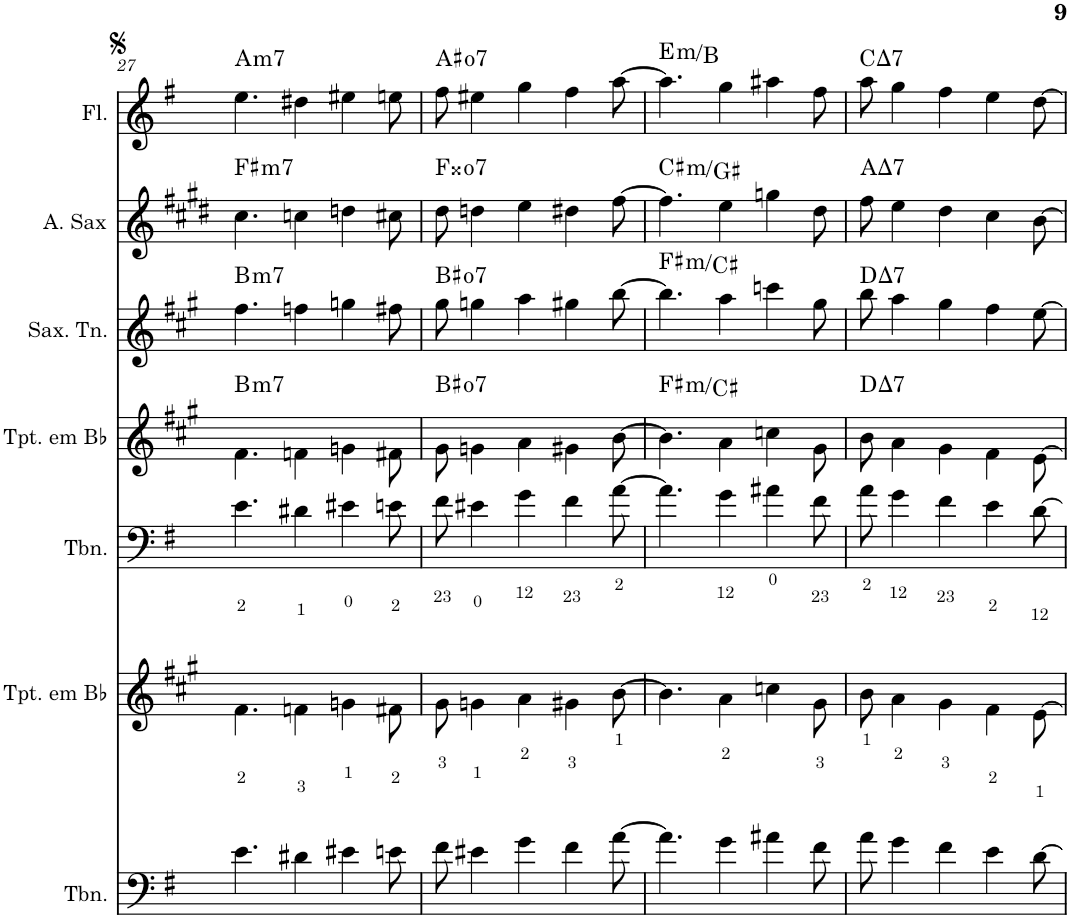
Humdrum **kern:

**kern	**kern	**kern	**kern	**harte	**kern	**harte	**kern	**harte	**kern	**harte
*part7	*part6	*part5	*part4	*part4	*part3	*part3	*part2	*part2	*part1	*part1
*staff7	*staff6	*staff5	*staff4	*	*staff3	*	*staff2	*	*staff1	*
*I"Trombone	*I"Trompete em Bb	*I"Trombone	*I"Trompete em Bb	*	*I"Saxofone Tenor	*	*I"Saxofone Alto	*	*I"Flauta Transversal	*
*I'Tbn.	*I'Tpt. em Bb	*I'Tbn.	*I'Tpt. em Bb	*	*I'Sax. Tn.	*	*	*	*I'Fl.	*
!!LO:PB:g=z
*clefF4	*clefG2	*clefF4	*clefG2	*	*clefG2	*	*clefG2	*	*clefG2	*
*	*Trd1c2	*	*Trd1c2	*	*Trd8c14	*	*Trd5c9	*	*	*
*k[f#]	*k[f#c#g#]	*k[f#]	*k[f#c#g#]	*	*k[f#c#g#]	*	*k[f#c#g#d#]	*	*k[f#]	*
*M4/4	*M4/4	*M4/4	*M4/4	*	*M4/4	*	*M4/4	*	*M4/4	*
=27	=27	=27	=27	=27	=27	=27	=27	=27	=27	=27
!	!	!	!	!LO:H:kt=m7	!	!LO:H:kt=m7	!	!LO:H:kt=m7	!	!LO:H:kt=m7
4.e\	4.f#\	4.e\	4.f#\	B:min7	4.ff#\	B:min7	4.cc#\	F#:min7	4.ee\	A:min7
4d#X\	4fn\	4d#X\	4fn\	.	4ffn\	.	4ccn\	.	4dd#X\	.
4e#X\	4gn\	4e#X\	4gn\	.	4ggn\	.	4ddn\	.	4ee#X\	.
8en\	8f#X\	8en\	8f#X\	.	8ff#X\	.	8cc#X\	.	8een\	.
=28	=28	=28	=28	=28	=28	=28	=28	=28	=28	=28
!	!	!	!	!LO:H:kt=7	!	!LO:H:kt=7	!	!LO:H:kt=7	!	!LO:H:kt=7
8f#\	8g#\	8f#\	8g#\	B#:dim7	8gg#\	B#:dim7	8dd#\	F##:dim7	8ff#\	A#:dim7
4e#X\	4gn\	4e#X\	4gn\	.	4ggn\	.	4ddn\	.	4ee#X\	.
4g\	4a\	4g\	4a\	.	4aa\	.	4ee\	.	4gg\	.
4f#\	4g#X\	4f#\	4g#X\	.	4gg#X\	.	4dd#X\	.	4ff#\	.
[8a\	[8b\	[8a\	[8b\	.	[8bb\	.	[8ff#\	.	[8aa\	.
=29	=29	=29	=29	=29	=29	=29	=29	=29	=29	=29
!	!	!	!	!LO:H:kt=m	!	!LO:H:kt=m	!	!LO:H:kt=m	!	!LO:H:kt=m
4.a\]	4.b\]	4.a\]	4.b\]	F#:min/5	4.bb\]	F#:min/5	4.ff#\]	C#:min/5	4.aa\]	E:min/5
4g\	4a\	4g\	4a\	.	4aa\	.	4ee\	.	4gg\	.
4a#X\	4ccn\	4a#X\	4ccn\	.	4cccn\	.	4ggn\	.	4aa#X\	.
8f#\	8g#\	8f#\	8g#\	.	8gg#\	.	8dd#\	.	8ff#\	.
=30	=30	=30	=30	=30	=30	=30	=30	=30	=30	=30
!	!	!	!	!LO:H:kt=7	!	!LO:H:kt=7	!	!LO:H:kt=7	!	!LO:H:kt=7
8a\	8b\	8a\	8b\	D:maj7	8bb\	D:maj7	8ff#\	A:maj7	8aa\	C:maj7
4g\	4a\	4g\	4a\	.	4aa\	.	4ee\	.	4gg\	.
4f#\	4g#\	4f#\	4g#\	.	4gg#\	.	4dd#\	.	4ff#\	.
4e\	4f#\	4e\	4f#\	.	4ff#\	.	4cc#\	.	4ee\	.
[8d\	[8e\	[8d\	[8e\	.	[8ee\	.	[8b\	.	[8dd\	.
=	=	=	=	=	=	=	=	=	=	=
*-	*-	*-	*-	*-	*-	*-	*-	*-	*-	*-
